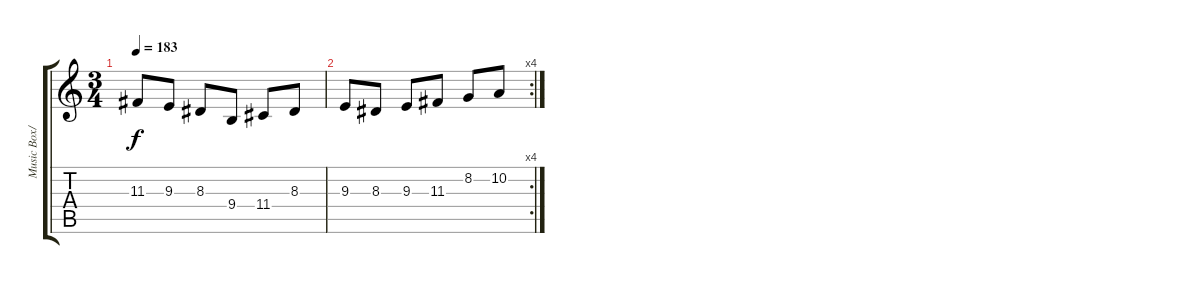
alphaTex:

\track ("Music Box/Keyboard" "Music Box/") {instrument musicbox}
\staff {score tabs}
\tuning (E4 B3 G3 D3 A2 E2) {hide}
\ts (3 4)
\tempo 183
\clef g2
\ks c
11.3.8{dy f} 9.3.8 8.3.8 9.4.8 11.4.8 8.3.8 |
\rc 4
9.3.8 8.3.8 9.3.8 11.3.8 8.2.8 10.2.8
